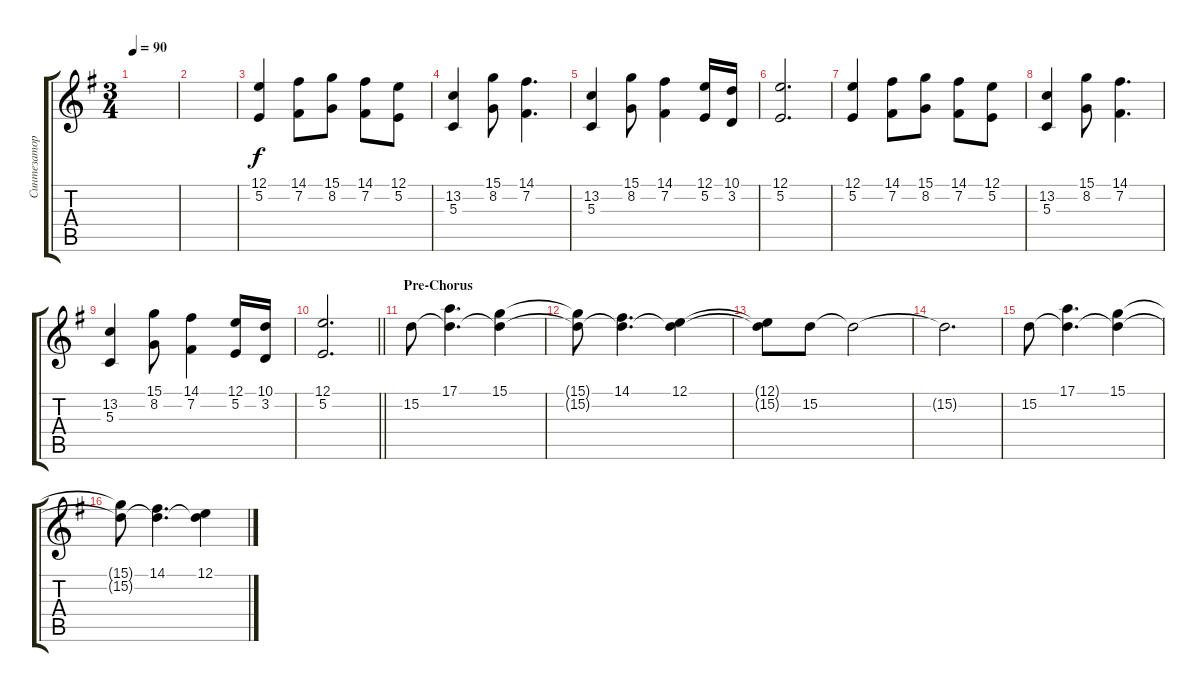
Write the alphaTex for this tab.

\track ("Синтезатор" "Синтезатор") {instrument stringensemble1}
\staff {score tabs}
\tuning (E4 B3 G3 D3 A2 E2) {hide}
\ts (3 4)
\tempo 90
\clef g2
\ks eminor
|
|
(12.1 5.2).4 (14.1 7.2).8 (15.1 8.2).8 (14.1 7.2).8 (12.1 5.2).8 |
(13.2 5.3).4 (15.1 8.2).8 (14.1 7.2).4{d} |
(13.2 5.3).4 (15.1 8.2).8 (14.1 7.2).4 (12.1 5.2).16 (10.1 3.2).16 |
(12.1 5.2).2{d} |
(12.1 5.2).4 (14.1 7.2).8 (15.1 8.2).8 (14.1 7.2).8 (12.1 5.2).8 |
(13.2 5.3).4 (15.1 8.2).8 (14.1 7.2).4{d} |
(13.2 5.3).4 (15.1 8.2).8 (14.1 7.2).4 (12.1 5.2).16 (10.1 3.2).16 |
\barLineRight lightlight
(12.1 5.2).2{d} |
\section ("" "Pre-Chorus")
15.2.8 (17.1 15.2{t}).4{d} (15.1 15.2{t}).4 |
(15.1{t} 15.2{t}).8 (14.1 15.2{t}).4{d} (12.1 15.2{t}).4 |
(12.1{t} 15.2{t}).8 15.2.8 15.2{t}.2 |
15.2{t}.2{d} |
15.2.8 (17.1 15.2{t}).4{d} (15.1 15.2{t}).4 |
(15.1{t} 15.2{t}).8 (14.1 15.2{t}).4{d} (12.1 15.2{t}).4
